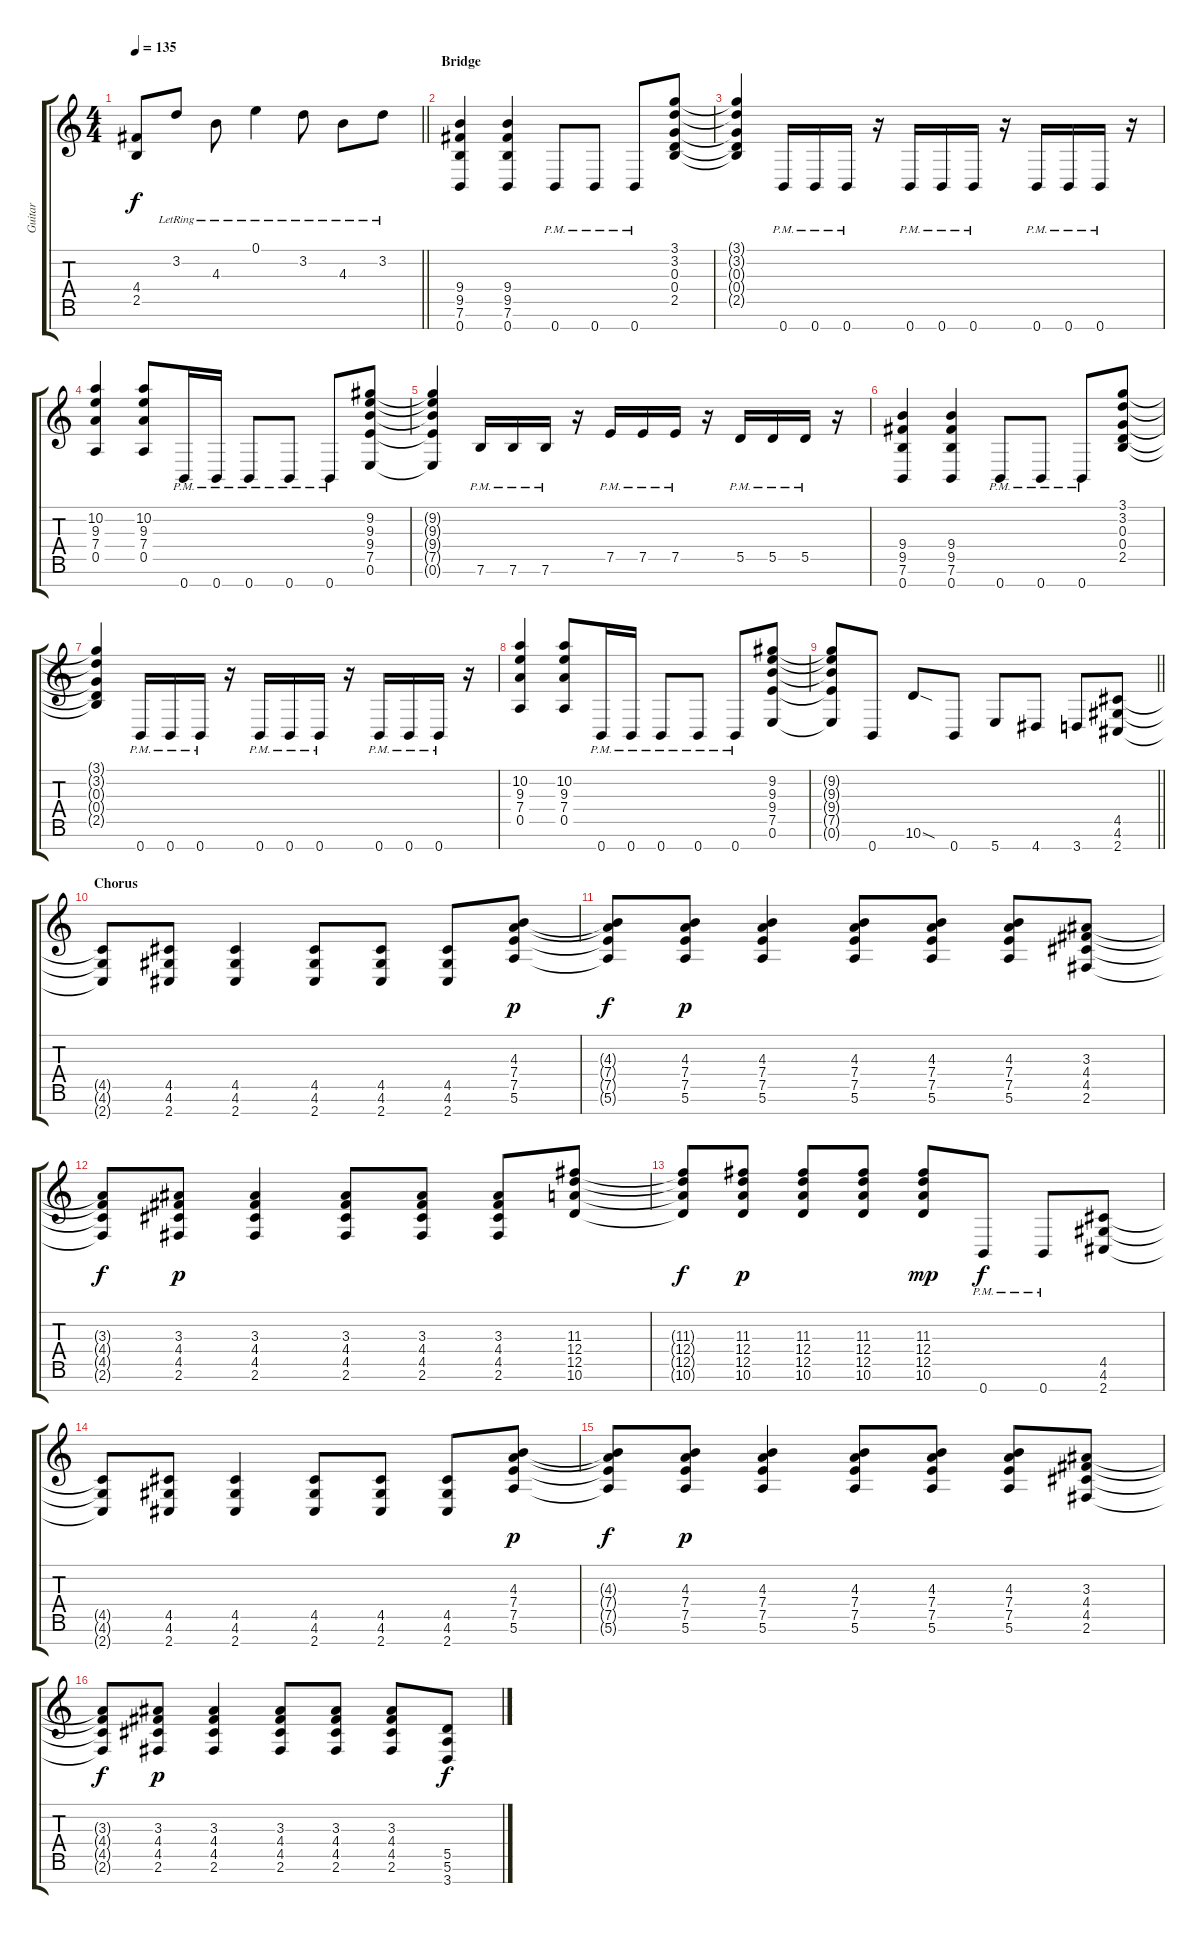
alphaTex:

\track ("Guitar" "Guitar") {instrument distortionguitar}
\staff {score tabs}
\tuning (E4 B3 G3 D3 A2 E2 B1) {hide}
\ts (4 4)
\tempo 135
\clef g2
\barLineRight lightlight
\ks c
(4.4{t} 2.5{t}).8{dy f} 3.2{lr}.8 4.3{lr}.8 0.1{lr}.4 3.2{lr}.8 4.3{lr}.8 3.2{lr}.8 |
\section ("" "Bridge")
(9.4 9.5 7.6 0.7).4{balance 0 instrument distortionguitar} (9.4 9.5 7.6 0.7).4 0.7{pm}.8 0.7{pm}.8 0.7{pm}.8 (3.1 3.2 0.3 0.4 2.5).8 |
(3.1{t} 3.2{t} 0.3{t} 0.4{t} 2.5{t}).4 0.7{pm}.16 0.7{pm}.16 0.7{pm}.16 r.16 0.7{pm}.16 0.7{pm}.16 0.7{pm}.16 r.16 0.7{pm}.16 0.7{pm}.16 0.7{pm}.16 r.16 |
(10.2 9.3 7.4 0.5).4 (10.2 9.3 7.4 0.5).8 0.7{pm}.16 0.7{pm}.16 0.7{pm}.8 0.7{pm}.8 0.7{pm}.8 (9.2 9.3 9.4 7.5 0.6).8 |
(9.2{t} 9.3{t} 9.4{t} 7.5{t} 0.6{t}).4 7.6{pm}.16 7.6{pm}.16 7.6{pm}.16 r.16 7.5{pm}.16 7.5{pm}.16 7.5{pm}.16 r.16 5.5{pm}.16 5.5{pm}.16 5.5{pm}.16 r.16 |
(9.4 9.5 7.6 0.7).4 (9.4 9.5 7.6 0.7).4 0.7{pm}.8 0.7{pm}.8 0.7{pm}.8 (3.1 3.2 0.3 0.4 2.5).8 |
(3.1{t} 3.2{t} 0.3{t} 0.4{t} 2.5{t}).4 0.7{pm}.16 0.7{pm}.16 0.7{pm}.16 r.16 0.7{pm}.16 0.7{pm}.16 0.7{pm}.16 r.16 0.7{pm}.16 0.7{pm}.16 0.7{pm}.16 r.16 |
(10.2 9.3 7.4 0.5).4 (10.2 9.3 7.4 0.5).8 0.7{pm}.16 0.7{pm}.16 0.7{pm}.8 0.7{pm}.8 0.7{pm}.8 (9.2 9.3 9.4 7.5 0.6).8 |
\barLineRight lightlight
(9.2{t} 9.3{t} 9.4{t} 7.5{t} 0.6{t}).8 0.7.8 10.6{sod}.8 0.7.8 5.7.8 4.7.8 3.7.8 (4.5 4.6 2.7).8 |
\section ("" "Chorus")
(4.5{t} 4.6{t} 2.7{t}).8 (4.5 4.6 2.7).8 (4.5 4.6 2.7).4 (4.5 4.6 2.7).8 (4.5 4.6 2.7).8 (4.5 4.6 2.7).8 (4.3 7.4 7.5 5.6).8{dy p} |
(4.3{t} 7.4{t} 7.5{t} 5.6{t}).8{dy f} (4.3 7.4 7.5 5.6).8{dy p} (4.3 7.4 7.5 5.6).4 (4.3 7.4 7.5 5.6).8 (4.3 7.4 7.5 5.6).8 (4.3 7.4 7.5 5.6).8 (3.3 4.4 4.5 2.6).8 |
(3.3{t} 4.4{t} 4.5{t} 2.6{t}).8{dy f} (3.3 4.4 4.5 2.6).8{dy p} (3.3 4.4 4.5 2.6).4 (3.3 4.4 4.5 2.6).8 (3.3 4.4 4.5 2.6).8 (3.3 4.4 4.5 2.6).8 (11.3 12.4 12.5 10.6).8 |
(11.3{t} 12.4{t} 12.5{t} 10.6{t}).8{dy f} (11.3 12.4 12.5 10.6).8{dy p} (11.3 12.4 12.5 10.6).8 (11.3 12.4 12.5 10.6).8 (11.3 12.4 12.5 10.6).8{dy mp} 0.7{pm}.8{dy f} 0.7{pm}.8 (4.5 4.6 2.7).8 |
(4.5{t} 4.6{t} 2.7{t}).8 (4.5 4.6 2.7).8 (4.5 4.6 2.7).4 (4.5 4.6 2.7).8 (4.5 4.6 2.7).8 (4.5 4.6 2.7).8 (4.3 7.4 7.5 5.6).8{dy p} |
(4.3{t} 7.4{t} 7.5{t} 5.6{t}).8{dy f} (4.3 7.4 7.5 5.6).8{dy p} (4.3 7.4 7.5 5.6).4 (4.3 7.4 7.5 5.6).8 (4.3 7.4 7.5 5.6).8 (4.3 7.4 7.5 5.6).8 (3.3 4.4 4.5 2.6).8 |
(3.3{t} 4.4{t} 4.5{t} 2.6{t}).8{dy f} (3.3 4.4 4.5 2.6).8{dy p} (3.3 4.4 4.5 2.6).4 (3.3 4.4 4.5 2.6).8 (3.3 4.4 4.5 2.6).8 (3.3 4.4 4.5 2.6).8 (5.5 5.6 3.7).8{dy f}
